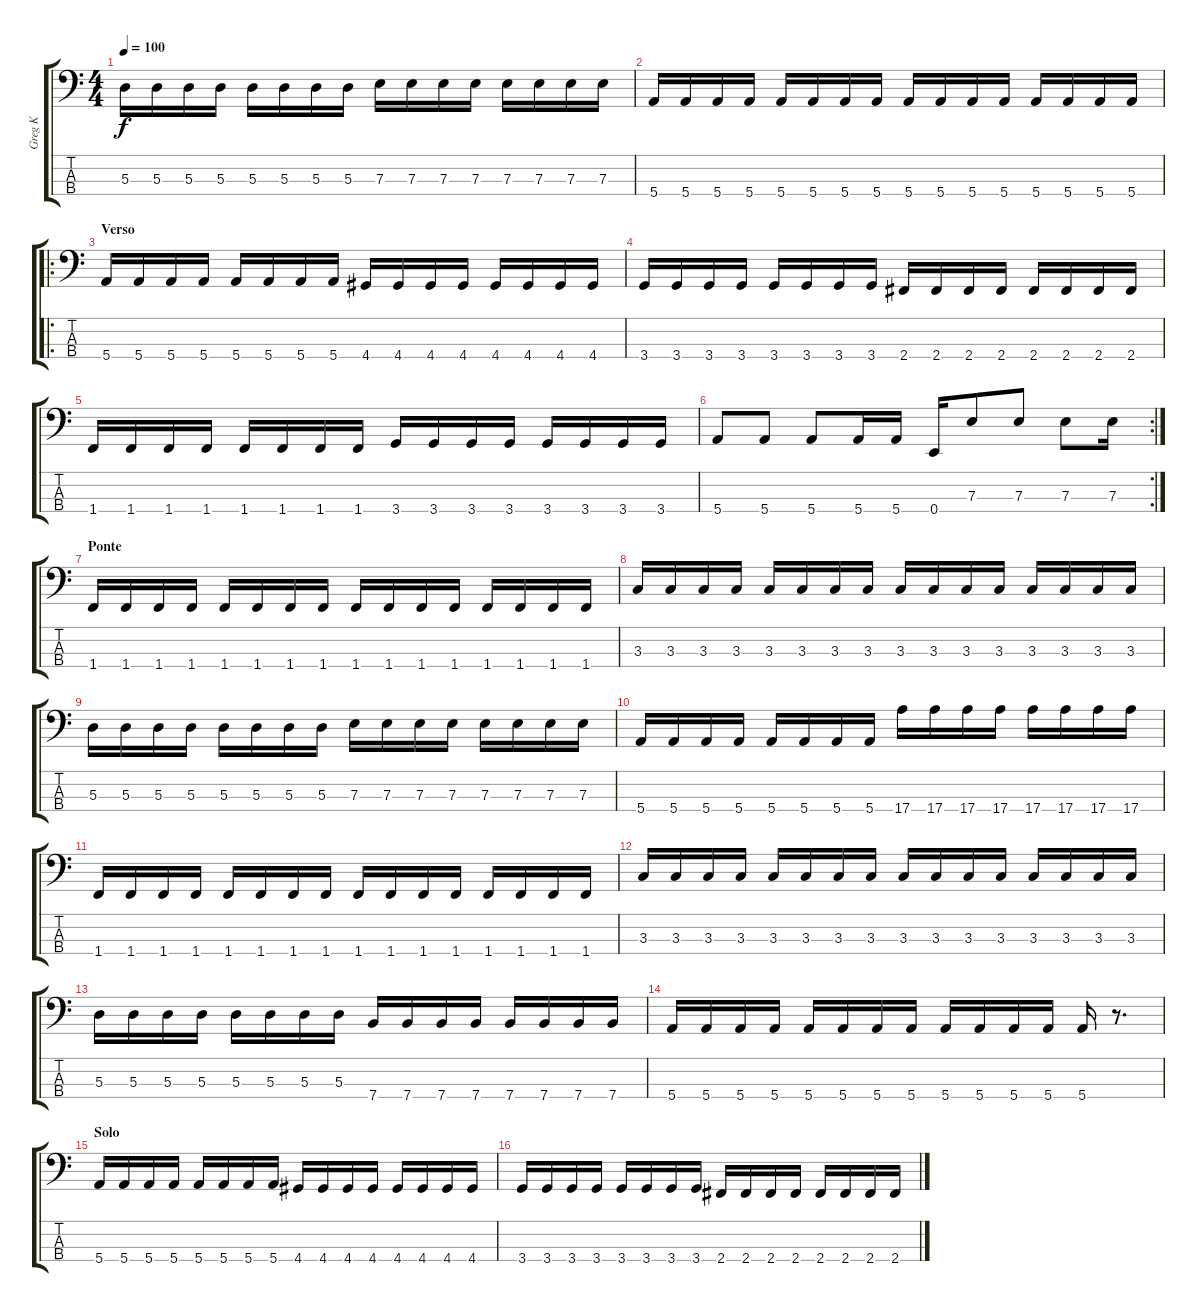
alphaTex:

\track ("Greg K" "Greg K") {instrument electricbassfinger}
\staff {score tabs}
\tuning (G2 D2 A1 E1) {hide}
\ts (4 4)
\tempo 100
\clef f4
\ks c
5.3.16{dy f} 5.3.16 5.3.16 5.3.16 5.3.16 5.3.16 5.3.16 5.3.16 7.3.16 7.3.16 7.3.16 7.3.16 7.3.16 7.3.16 7.3.16 7.3.16 |
5.4.16 5.4.16 5.4.16 5.4.16 5.4.16 5.4.16 5.4.16 5.4.16 5.4.16 5.4.16 5.4.16 5.4.16 5.4.16 5.4.16 5.4.16 5.4.16 |
\ro
\section ("" "Verso")
5.4.16 5.4.16 5.4.16 5.4.16 5.4.16 5.4.16 5.4.16 5.4.16 4.4.16 4.4.16 4.4.16 4.4.16 4.4.16 4.4.16 4.4.16 4.4.16 |
3.4.16 3.4.16 3.4.16 3.4.16 3.4.16 3.4.16 3.4.16 3.4.16 2.4.16 2.4.16 2.4.16 2.4.16 2.4.16 2.4.16 2.4.16 2.4.16 |
1.4.16 1.4.16 1.4.16 1.4.16 1.4.16 1.4.16 1.4.16 1.4.16 3.4.16 3.4.16 3.4.16 3.4.16 3.4.16 3.4.16 3.4.16 3.4.16 |
\rc 2
5.4.8 5.4.8 5.4.8 5.4.16 5.4.16 0.4.16 7.3.8 7.3.8 7.3.8 7.3.16 |
\section ("" "Ponte")
1.4.16 1.4.16 1.4.16 1.4.16 1.4.16 1.4.16 1.4.16 1.4.16 1.4.16 1.4.16 1.4.16 1.4.16 1.4.16 1.4.16 1.4.16 1.4.16 |
3.3.16 3.3.16 3.3.16 3.3.16 3.3.16 3.3.16 3.3.16 3.3.16 3.3.16 3.3.16 3.3.16 3.3.16 3.3.16 3.3.16 3.3.16 3.3.16 |
5.3.16 5.3.16 5.3.16 5.3.16 5.3.16 5.3.16 5.3.16 5.3.16 7.3.16 7.3.16 7.3.16 7.3.16 7.3.16 7.3.16 7.3.16 7.3.16 |
5.4.16 5.4.16 5.4.16 5.4.16 5.4.16 5.4.16 5.4.16 5.4.16 17.4.16 17.4.16 17.4.16 17.4.16 17.4.16 17.4.16 17.4.16 17.4.16 |
1.4.16 1.4.16 1.4.16 1.4.16 1.4.16 1.4.16 1.4.16 1.4.16 1.4.16 1.4.16 1.4.16 1.4.16 1.4.16 1.4.16 1.4.16 1.4.16 |
3.3.16 3.3.16 3.3.16 3.3.16 3.3.16 3.3.16 3.3.16 3.3.16 3.3.16 3.3.16 3.3.16 3.3.16 3.3.16 3.3.16 3.3.16 3.3.16 |
5.3.16 5.3.16 5.3.16 5.3.16 5.3.16 5.3.16 5.3.16 5.3.16 7.4.16 7.4.16 7.4.16 7.4.16 7.4.16 7.4.16 7.4.16 7.4.16 |
5.4.16 5.4.16 5.4.16 5.4.16 5.4.16 5.4.16 5.4.16 5.4.16 5.4.16 5.4.16 5.4.16 5.4.16 5.4.16 r.8{d} |
\section ("" "Solo")
5.4.16 5.4.16 5.4.16 5.4.16 5.4.16 5.4.16 5.4.16 5.4.16 4.4.16 4.4.16 4.4.16 4.4.16 4.4.16 4.4.16 4.4.16 4.4.16 |
3.4.16 3.4.16 3.4.16 3.4.16 3.4.16 3.4.16 3.4.16 3.4.16 2.4.16 2.4.16 2.4.16 2.4.16 2.4.16 2.4.16 2.4.16 2.4.16
